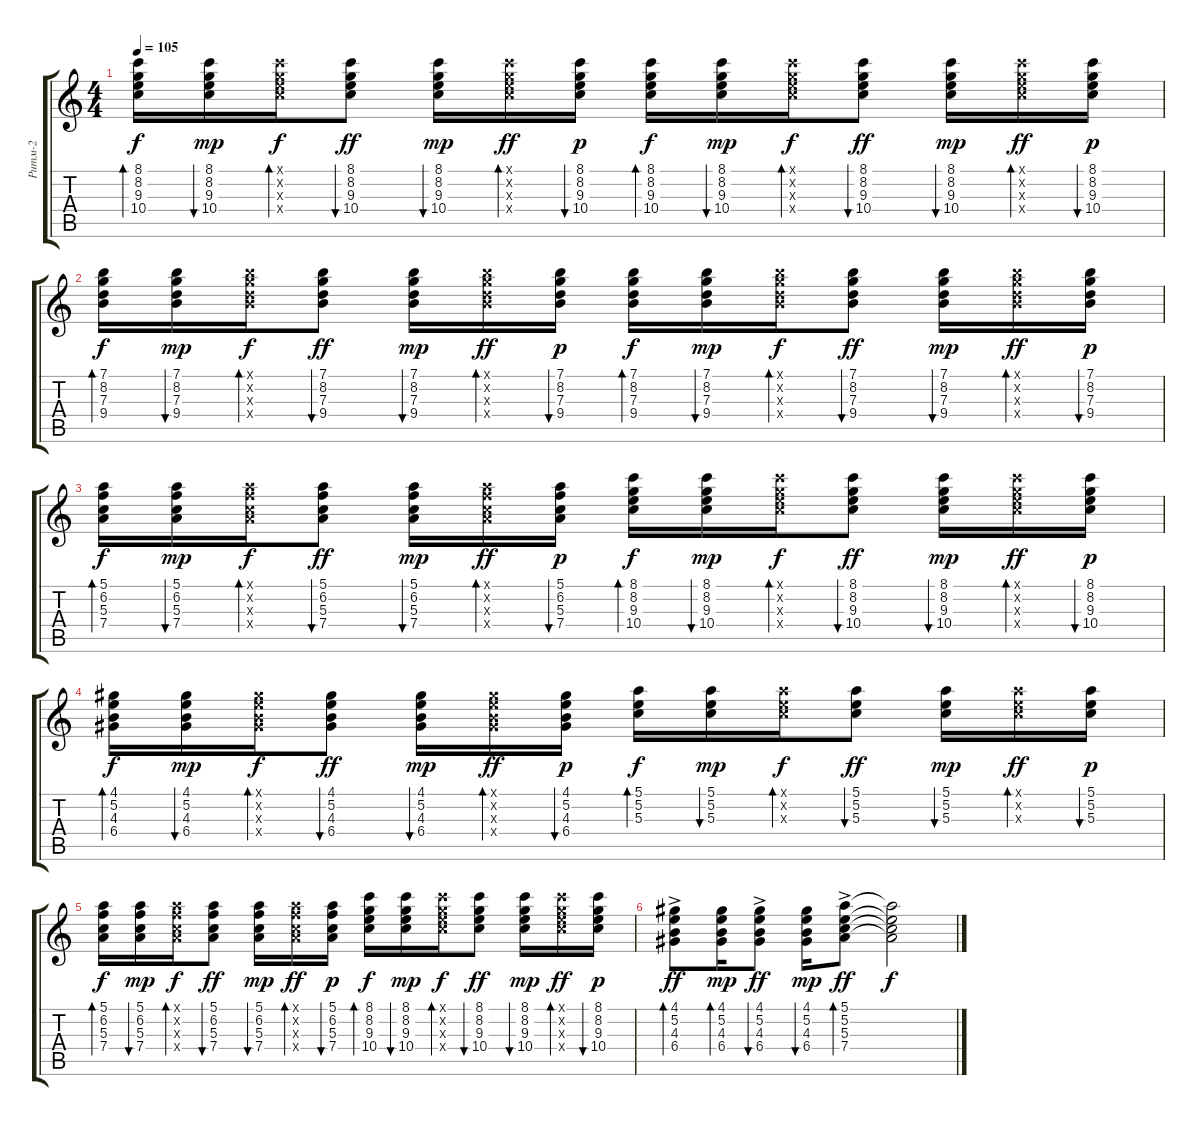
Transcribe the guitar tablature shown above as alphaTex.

\track ("Ритм-2" "Ритм-2") {instrument electricguitarjazz}
\staff {score tabs}
\tuning (E4 B3 G3 D3 A2 E2) {hide}
\ts (4 4)
\tempo 105
\clef g2
\ks c
(8.1 8.2 9.3 10.4).16{bd 60 dy f} (8.1 8.2 9.3 10.4).16{bu 60 dy mp} (8.1{x} 8.2{x} 9.3{x} 10.4{x}).16{bd 60 dy f} (8.1 8.2 9.3 10.4).8{bu 60 dy ff} (8.1 8.2 9.3 10.4).16{bu 60 dy mp} (8.1{x} 8.2{x} 9.3{x} 10.4{x}).16{bd 60 dy ff} (8.1 8.2 9.3 10.4).16{bu 60 dy p} (8.1 8.2 9.3 10.4).16{bd 60 dy f} (8.1 8.2 9.3 10.4).16{bu 60 dy mp} (8.1{x} 8.2{x} 9.3{x} 10.4{x}).16{bd 60 dy f} (8.1 8.2 9.3 10.4).8{bu 60 dy ff} (8.1 8.2 9.3 10.4).16{bu 60 dy mp} (8.1{x} 8.2{x} 9.3{x} 10.4{x}).16{bd 60 dy ff} (8.1 8.2 9.3 10.4).16{bu 60 dy p} |
(7.1 8.2 7.3 9.4).16{bd 60 dy f} (7.1 8.2 7.3 9.4).16{bu 60 dy mp} (7.1{x} 8.2{x} 7.3{x} 9.4{x}).16{bd 60 dy f} (7.1 8.2 7.3 9.4).8{bu 60 dy ff} (7.1 8.2 7.3 9.4).16{bu 60 dy mp} (7.1{x} 8.2{x} 7.3{x} 9.4{x}).16{bd 60 dy ff} (7.1 8.2 7.3 9.4).16{bu 60 dy p} (7.1 8.2 7.3 9.4).16{bd 60 dy f} (7.1 8.2 7.3 9.4).16{bu 60 dy mp} (7.1{x} 8.2{x} 7.3{x} 9.4{x}).16{bd 60 dy f} (7.1 8.2 7.3 9.4).8{bu 60 dy ff} (7.1 8.2 7.3 9.4).16{bu 60 dy mp} (7.1{x} 8.2{x} 7.3{x} 9.4{x}).16{bd 60 dy ff} (7.1 8.2 7.3 9.4).16{bu 60 dy p} |
(5.1 6.2 5.3 7.4).16{bd 60 dy f} (5.1 6.2 5.3 7.4).16{bu 60 dy mp} (5.1{x} 6.2{x} 5.3{x} 7.4{x}).16{bd 60 dy f} (5.1 6.2 5.3 7.4).8{bu 60 dy ff} (5.1 6.2 5.3 7.4).16{bu 60 dy mp} (5.1{x} 6.2{x} 5.3{x} 7.4{x}).16{bd 60 dy ff} (5.1 6.2 5.3 7.4).16{bu 60 dy p} (8.1 8.2 9.3 10.4).16{bd 60 dy f} (8.1 8.2 9.3 10.4).16{bu 60 dy mp} (8.1{x} 8.2{x} 9.3{x} 10.4{x}).16{bd 60 dy f} (8.1 8.2 9.3 10.4).8{bu 60 dy ff} (8.1 8.2 9.3 10.4).16{bu 60 dy mp} (8.1{x} 8.2{x} 9.3{x} 10.4{x}).16{bd 60 dy ff} (8.1 8.2 9.3 10.4).16{bu 60 dy p} |
(4.1 5.2 4.3 6.4).16{bd 60 dy f} (4.1 5.2 4.3 6.4).16{bu 60 dy mp} (4.1{x} 5.2{x} 4.3{x} 6.4{x}).16{bd 60 dy f} (4.1 5.2 4.3 6.4).8{bu 60 dy ff} (4.1 5.2 4.3 6.4).16{bu 60 dy mp} (4.1{x} 5.2{x} 4.3{x} 6.4{x}).16{bd 60 dy ff} (4.1 5.2 4.3 6.4).16{bu 60 dy p} (5.1 5.2 5.3).16{bd 60 dy f} (5.1 5.2 5.3).16{bu 60 dy mp} (5.1{x} 5.2{x} 5.3{x}).16{bd 60 dy f} (5.1 5.2 5.3).8{bu 60 dy ff} (5.1 5.2 5.3).16{bu 60 dy mp} (5.1{x} 5.2{x} 5.3{x}).16{bd 60 dy ff} (5.1 5.2 5.3).16{bu 60 dy p} |
(5.1 6.2 5.3 7.4).16{bd 60 dy f} (5.1 6.2 5.3 7.4).16{bu 60 dy mp} (5.1{x} 6.2{x} 5.3{x} 7.4{x}).16{bd 60 dy f} (5.1 6.2 5.3 7.4).8{bu 60 dy ff} (5.1 6.2 5.3 7.4).16{bu 60 dy mp} (5.1{x} 6.2{x} 5.3{x} 7.4{x}).16{bd 60 dy ff} (5.1 6.2 5.3 7.4).16{bu 60 dy p} (8.1 8.2 9.3 10.4).16{bd 60 dy f} (8.1 8.2 9.3 10.4).16{bu 60 dy mp} (8.1{x} 8.2{x} 9.3{x} 10.4{x}).16{bd 60 dy f} (8.1 8.2 9.3 10.4).8{bu 60 dy ff} (8.1 8.2 9.3 10.4).16{bu 60 dy mp} (8.1{x} 8.2{x} 9.3{x} 10.4{x}).16{bd 60 dy ff} (8.1 8.2 9.3 10.4).16{bu 60 dy p} |
(4.1{ac} 5.2{ac} 4.3{ac} 6.4{ac}).8{bd 30 dy ff} (4.1 5.2 4.3 6.4).16{bd 30 dy mp} (4.1{ac} 5.2{ac} 4.3{ac} 6.4{ac}).8{bu 30 dy ff} (4.1 5.2 4.3 6.4).16{bu 30 dy mp} (5.1{ac} 5.2{ac} 5.3{ac} 7.4{ac}).8{bd 30 dy ff} (5.1{t} 5.2{t} 5.3{t} 7.4{t}).2{dy f}
